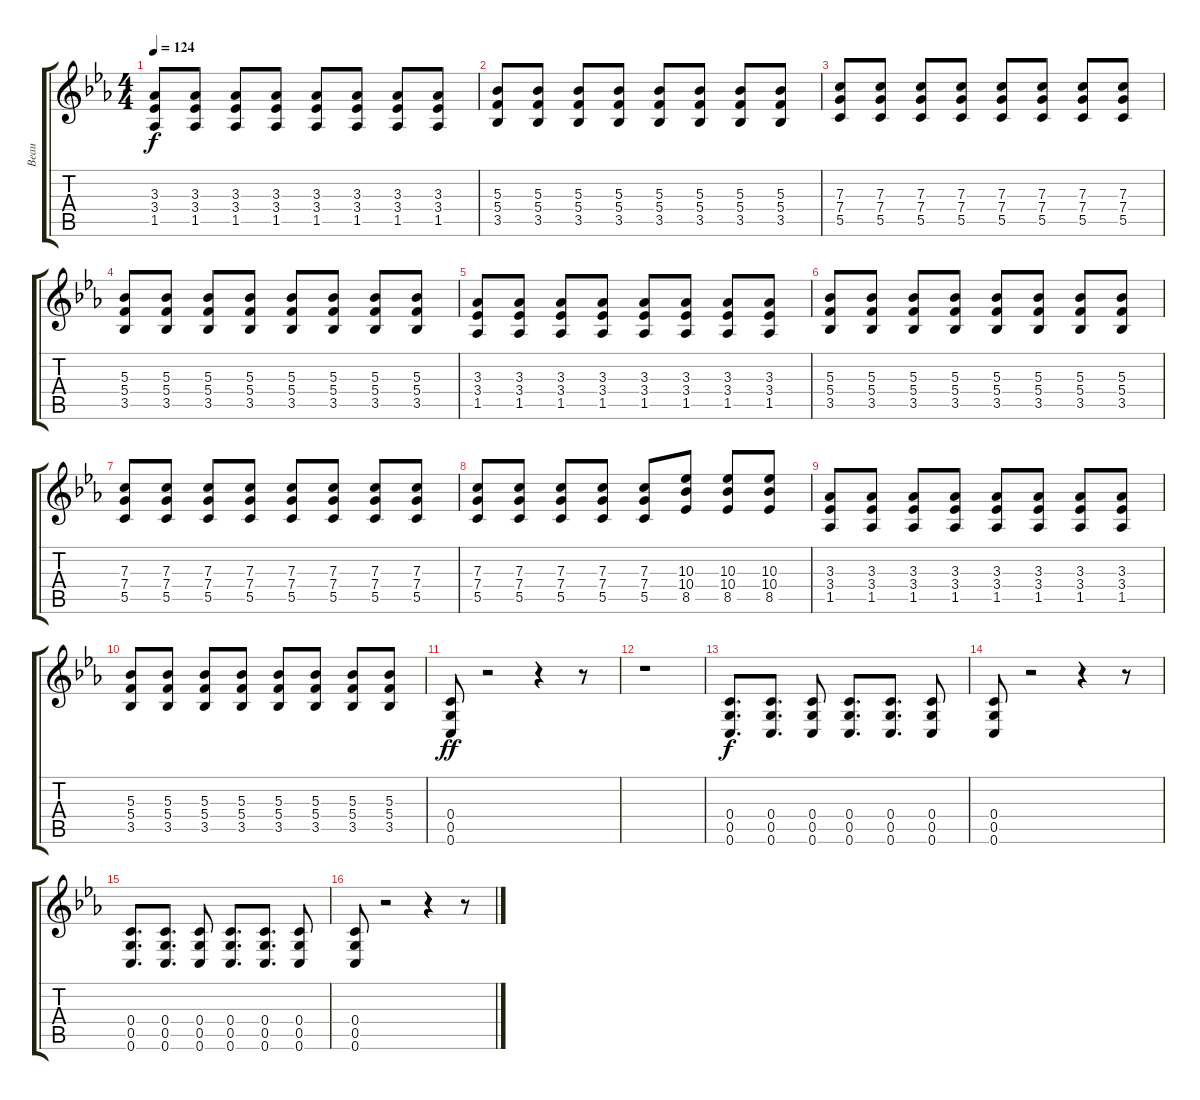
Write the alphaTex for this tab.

\track ("Beau" "Beau") {instrument acousticguitarsteel}
\staff {score tabs}
\tuning (D4 A3 F3 C3 G2 C2) {hide}
\ts (4 4)
\tempo 124
\clef g2
\ks cminor
(3.3 3.4 1.5).8{dy f} (3.3 3.4 1.5).8 (3.3 3.4 1.5).8 (3.3 3.4 1.5).8 (3.3 3.4 1.5).8 (3.3 3.4 1.5).8 (3.3 3.4 1.5).8 (3.3 3.4 1.5).8 |
(5.3 5.4 3.5).8 (5.3 5.4 3.5).8 (5.3 5.4 3.5).8 (5.3 5.4 3.5).8 (5.3 5.4 3.5).8 (5.3 5.4 3.5).8 (5.3 5.4 3.5).8 (5.3 5.4 3.5).8 |
(7.3 7.4 5.5).8 (7.3 7.4 5.5).8 (7.3 7.4 5.5).8 (7.3 7.4 5.5).8 (7.3 7.4 5.5).8 (7.3 7.4 5.5).8 (7.3 7.4 5.5).8 (7.3 7.4 5.5).8 |
(5.3 5.4 3.5).8 (5.3 5.4 3.5).8 (5.3 5.4 3.5).8 (5.3 5.4 3.5).8 (5.3 5.4 3.5).8 (5.3 5.4 3.5).8 (5.3 5.4 3.5).8 (5.3 5.4 3.5).8 |
(3.3 3.4 1.5).8{instrument distortionguitar} (3.3 3.4 1.5).8 (3.3 3.4 1.5).8 (3.3 3.4 1.5).8 (3.3 3.4 1.5).8 (3.3 3.4 1.5).8 (3.3 3.4 1.5).8 (3.3 3.4 1.5).8 |
(5.3 5.4 3.5).8 (5.3 5.4 3.5).8 (5.3 5.4 3.5).8 (5.3 5.4 3.5).8 (5.3 5.4 3.5).8 (5.3 5.4 3.5).8 (5.3 5.4 3.5).8 (5.3 5.4 3.5).8 |
(7.3 7.4 5.5).8 (7.3 7.4 5.5).8 (7.3 7.4 5.5).8 (7.3 7.4 5.5).8 (7.3 7.4 5.5).8 (7.3 7.4 5.5).8 (7.3 7.4 5.5).8 (7.3 7.4 5.5).8 |
(7.3 7.4 5.5).8 (7.3 7.4 5.5).8 (7.3 7.4 5.5).8 (7.3 7.4 5.5).8 (7.3 7.4 5.5).8 (10.3 10.4 8.5).8 (10.3 10.4 8.5).8 (10.3 10.4 8.5).8 |
(3.3 3.4 1.5).8 (3.3 3.4 1.5).8 (3.3 3.4 1.5).8 (3.3 3.4 1.5).8 (3.3 3.4 1.5).8 (3.3 3.4 1.5).8 (3.3 3.4 1.5).8 (3.3 3.4 1.5).8 |
(5.3 5.4 3.5).8 (5.3 5.4 3.5).8 (5.3 5.4 3.5).8 (5.3 5.4 3.5).8 (5.3 5.4 3.5).8 (5.3 5.4 3.5).8 (5.3 5.4 3.5).8 (5.3 5.4 3.5).8 |
(0.4 0.5 0.6).8{dy ff} r.2 r.4 r.8 |
r.1 |
(0.4 0.5 0.6).8{d dy f} (0.4 0.5 0.6).8{d} (0.4 0.5 0.6).8 (0.4 0.5 0.6).8{d} (0.4 0.5 0.6).8{d} (0.4 0.5 0.6).8 |
(0.4 0.5 0.6).8 r.2 r.4 r.8 |
(0.4 0.5 0.6).8{d} (0.4 0.5 0.6).8{d} (0.4 0.5 0.6).8 (0.4 0.5 0.6).8{d} (0.4 0.5 0.6).8{d} (0.4 0.5 0.6).8 |
(0.4 0.5 0.6).8 r.2 r.4 r.8
